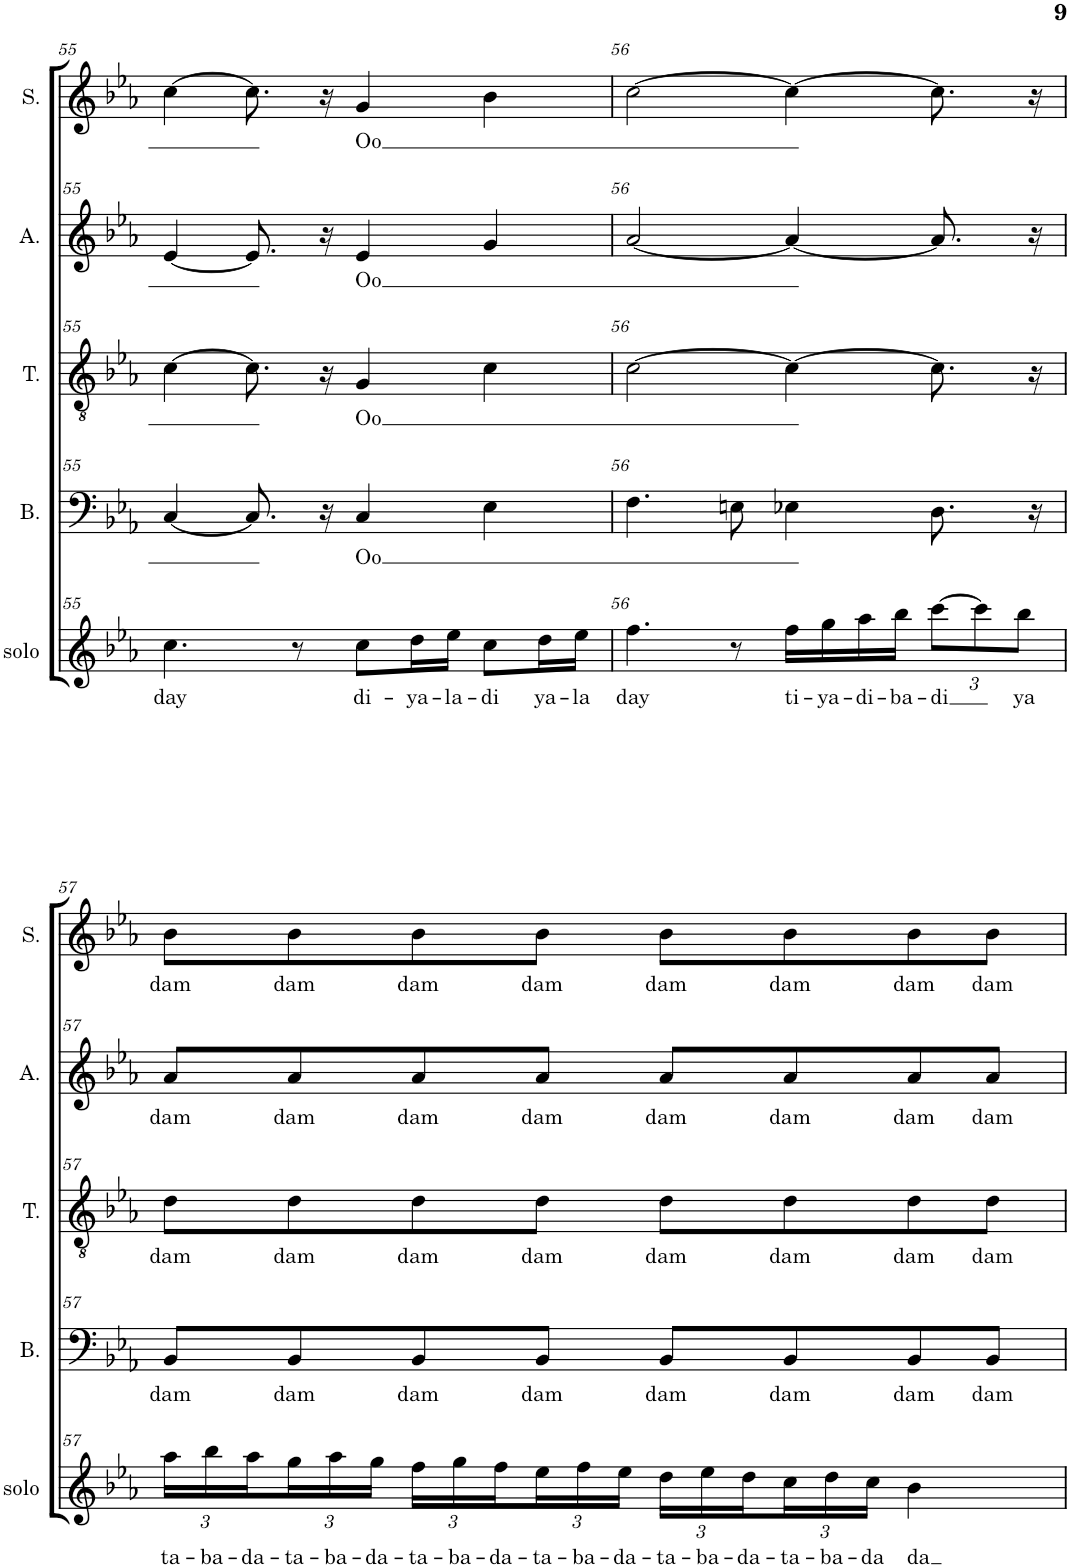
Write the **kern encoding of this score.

**kern	**text	**kern	**text	**kern	**text	**kern	**text	**kern	**text
*part5	*part5	*part4	*part4	*part3	*part3	*part2	*part2	*part1	*part1
*staff5	*staff5	*staff4	*staff4	*staff3	*staff3	*staff2	*staff2	*staff1	*staff1
*I"solo	*	*I"Bass	*	*I"Tenor	*	*I"Alto	*	*I"Soprano	*
*I'solo	*	*I'B.	*	*I'T.	*	*I'A.	*	*I'S.	*
!!LO:PB:g=z
*clefG2	*	*clefF4	*	*clefGv2	*	*clefG2	*	*clefG2	*
*k[b-e-a-]	*	*k[b-e-a-]	*	*k[b-e-a-]	*	*k[b-e-a-]	*	*k[b-e-a-]	*
*M4/4	*	*M4/4	*	*M4/4	*	*M4/4	*	*M4/4	*
=55	=55	=55	=55	=55	=55	=55	=55	=55	=55
!	!LO:LY:b	!	!	!	!	!	!	!	!
4.cc\	day	[4C/	.	[4c\	.	[4e-/	.	[4cc\	.
.	.	8.C/]	.	8.c\]	.	8.e-/]	.	8.cc\]	.
8r	.	.	.	.	.	.	.	.	.
.	.	16r	.	16r	.	16r	.	16r	.
!	!LO:LY:b	!	!LO:LY:b	!	!LO:LY:b	!	!LO:LY:b	!	!LO:LY:b
8cc\L	di-	4C/	Oo	4G/	Oo	4e-/	Oo	4g/	Oo
!	!LO:LY:b	!	!	!	!	!	!	!	!
16dd\L	-ya-	.	.	.	.	.	.	.	.
!	!LO:LY:b	!	!	!	!	!	!	!	!
16ee-\JJ	-la-	.	.	.	.	.	.	.	.
!	!LO:LY:b	!	!	!	!	!	!	!	!
8cc\L	-di	4E-\	.	4c\	.	4g/	.	4b-\	.
!	!LO:LY:b	!	!	!	!	!	!	!	!
16dd\L	ya-	.	.	.	.	.	.	.	.
!	!LO:LY:b	!	!	!	!	!	!	!	!
16ee-\JJ	-la	.	.	.	.	.	.	.	.
=56	=56	=56	=56	=56	=56	=56	=56	=56	=56
!	!LO:LY:b	!	!	!	!	!	!	!	!
4.ff\	day	4.F\	.	[2c\	.	[2a-/	.	[2cc\	.
8r	.	8En\	.	.	.	.	.	.	.
!	!LO:LY:b	!	!	!	!	!	!	!	!
16ff\LL	ti-	4E-X\	.	4c\_	.	4a-/_	.	4cc\_	.
!	!LO:LY:b	!	!	!	!	!	!	!	!
16gg\	-ya-	.	.	.	.	.	.	.	.
!	!LO:LY:b	!	!	!	!	!	!	!	!
16aa-\	-di-	.	.	.	.	.	.	.	.
!	!LO:LY:b	!	!	!	!	!	!	!	!
16bb-\JJ	-ba-	.	.	.	.	.	.	.	.
*Xbrackettup	*	*	*	*	*	*	*	*	*
!	!LO:LY:b	!	!	!	!	!	!	!	!
[12ccc\L	di	8.D\	.	8.c\]	.	8.a-/]	.	8.cc\]	.
12ccc\]	.	.	.	.	.	.	.	.	.
!	!LO:LY:b	!	!	!	!	!	!	!	!
12bb-\J	ya	.	.	.	.	.	.	.	.
.	.	16r	.	16r	.	16r	.	16r	.
!!LO:LB:g=z
=57	=57	=57	=57	=57	=57	=57	=57	=57	=57
!	!LO:LY:b	!	!LO:LY:b	!	!LO:LY:b	!	!LO:LY:b	!	!LO:LY:b
24aa-\LL	ta-	8BB-/L	dam	8d\L	dam	8a-/L	dam	8b-\L	dam
!	!LO:LY:b	!	!	!	!	!	!	!	!
24bb-\	-ba-	.	.	.	.	.	.	.	.
!	!LO:LY:b	!	!	!	!	!	!	!	!
24aa-\	-da-	.	.	.	.	.	.	.	.
!	!LO:LY:b	!	!LO:LY:b	!	!LO:LY:b	!	!LO:LY:b	!	!LO:LY:b
24gg\	-ta-	8BB-/	dam	8d\	dam	8a-/	dam	8b-\	dam
!	!LO:LY:b	!	!	!	!	!	!	!	!
24aa-\	-ba-	.	.	.	.	.	.	.	.
!	!LO:LY:b	!	!	!	!	!	!	!	!
24gg\JJ	-da-	.	.	.	.	.	.	.	.
!	!LO:LY:b	!	!LO:LY:b	!	!LO:LY:b	!	!LO:LY:b	!	!LO:LY:b
24ff\LL	-ta-	8BB-/	dam	8d\	dam	8a-/	dam	8b-\	dam
!	!LO:LY:b	!	!	!	!	!	!	!	!
24gg\	-ba-	.	.	.	.	.	.	.	.
!	!LO:LY:b	!	!	!	!	!	!	!	!
24ff\	-da-	.	.	.	.	.	.	.	.
!	!LO:LY:b	!	!LO:LY:b	!	!LO:LY:b	!	!LO:LY:b	!	!LO:LY:b
24ee-\	-ta-	8BB-/J	dam	8d\J	dam	8a-/J	dam	8b-\J	dam
!	!LO:LY:b	!	!	!	!	!	!	!	!
24ff\	-ba-	.	.	.	.	.	.	.	.
!	!LO:LY:b	!	!	!	!	!	!	!	!
24ee-\JJ	-da-	.	.	.	.	.	.	.	.
!	!LO:LY:b	!	!LO:LY:b	!	!LO:LY:b	!	!LO:LY:b	!	!LO:LY:b
24dd\LL	-ta-	8BB-/L	dam	8d\L	dam	8a-/L	dam	8b-\L	dam
!	!LO:LY:b	!	!	!	!	!	!	!	!
24ee-\	-ba-	.	.	.	.	.	.	.	.
!	!LO:LY:b	!	!	!	!	!	!	!	!
24dd\	-da-	.	.	.	.	.	.	.	.
!	!LO:LY:b	!	!LO:LY:b	!	!LO:LY:b	!	!LO:LY:b	!	!LO:LY:b
24cc\	-ta-	8BB-/	dam	8d\	dam	8a-/	dam	8b-\	dam
!	!LO:LY:b	!	!	!	!	!	!	!	!
24dd\	-ba-	.	.	.	.	.	.	.	.
!	!LO:LY:b	!	!	!	!	!	!	!	!
24cc\JJ	-da	.	.	.	.	.	.	.	.
!	!LO:LY:b	!	!LO:LY:b	!	!LO:LY:b	!	!LO:LY:b	!	!LO:LY:b
4b-\	da	8BB-/	dam	8d\	dam	8a-/	dam	8b-\	dam
!	!	!	!LO:LY:b	!	!LO:LY:b	!	!LO:LY:b	!	!LO:LY:b
.	.	8BB-/J	dam	8d\J	dam	8a-/J	dam	8b-\J	dam
=	=	=	=	=	=	=	=	=	=
*-	*-	*-	*-	*-	*-	*-	*-	*-	*-
